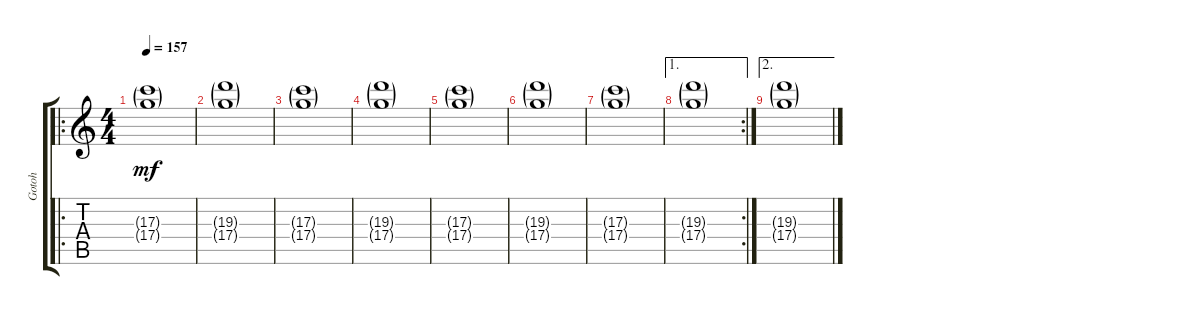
\track ("Gotoh" "Gotoh") {instrument electricguitarjazz}
\staff {score tabs}
\tuning (E4 B3 G3 D3 A2 E2) {hide}
\ro
\ts (4 4)
\tempo 157
\clef g2
\ks c
(17.3{g} 17.4{g}).1{dy mf} |
(19.3{g} 17.4{g}).1 |
(17.3{g} 17.4{g}).1 |
(19.3{g} 17.4{g}).1 |
(17.3{g} 17.4{g}).1 |
(19.3{g} 17.4{g}).1 |
(17.3{g} 17.4{g}).1 |
\ae 1
\rc 2
(19.3{g} 17.4{g}).1 |
\ae 2
(19.3{g} 17.4{g}).1
